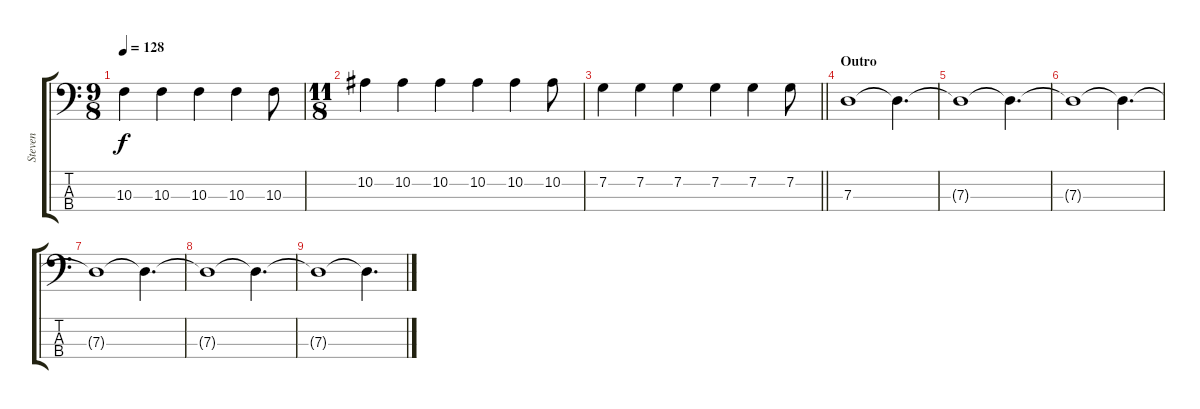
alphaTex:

\track ("Steven" "Steven") {instrument electricbasspick}
\staff {score tabs}
\tuning (F2 C2 G1 D1) {hide}
\ts (9 8)
\tempo 128
\clef f4
\ks c
10.3.4{dy f} 10.3.4 10.3.4 10.3.4 10.3.8 |
\ts (11 8)
10.2.4 10.2.4 10.2.4 10.2.4 10.2.4 10.2.8 |
\barLineRight lightlight
7.2.4 7.2.4 7.2.4 7.2.4 7.2.4 7.2.8 |
\section ("" "Outro")
7.3.1 7.3{t}.4{d} |
7.3{t}.1 7.3{t}.4{d} |
7.3{t}.1 7.3{t}.4{d} |
7.3{t}.1 7.3{t}.4{d} |
7.3{t}.1 7.3{t}.4{d} |
7.3{t}.1 7.3{t}.4{d}
